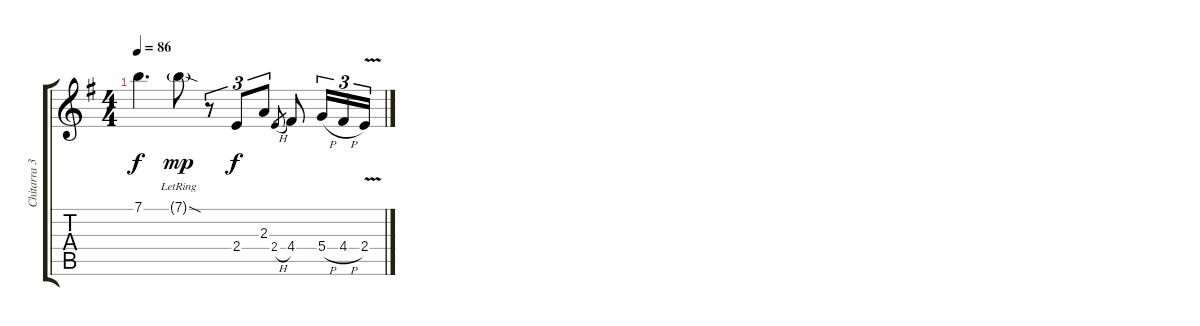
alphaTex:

\track ("Chitarra 3" "Chitarra 3") {instrument distortionguitar}
\staff {score tabs}
\tuning (E4 B3 G3 D3 A2 E2) {hide}
\ts (4 4)
\tempo 86
\clef g2
\ks g
7.1{t}.4{d dy f} 7.1{sod g lr}.8{dy mp} r.8{tu (3 2)} 2.4.8{tu (3 2) dy f} 2.3.8{tu (3 2)} 2.4{h}.8{gr} 4.4.8 5.4{h}.16{tu (3 2)} 4.4{h}.16{tu (3 2)} 2.4{v}.16{tu (3 2)}
